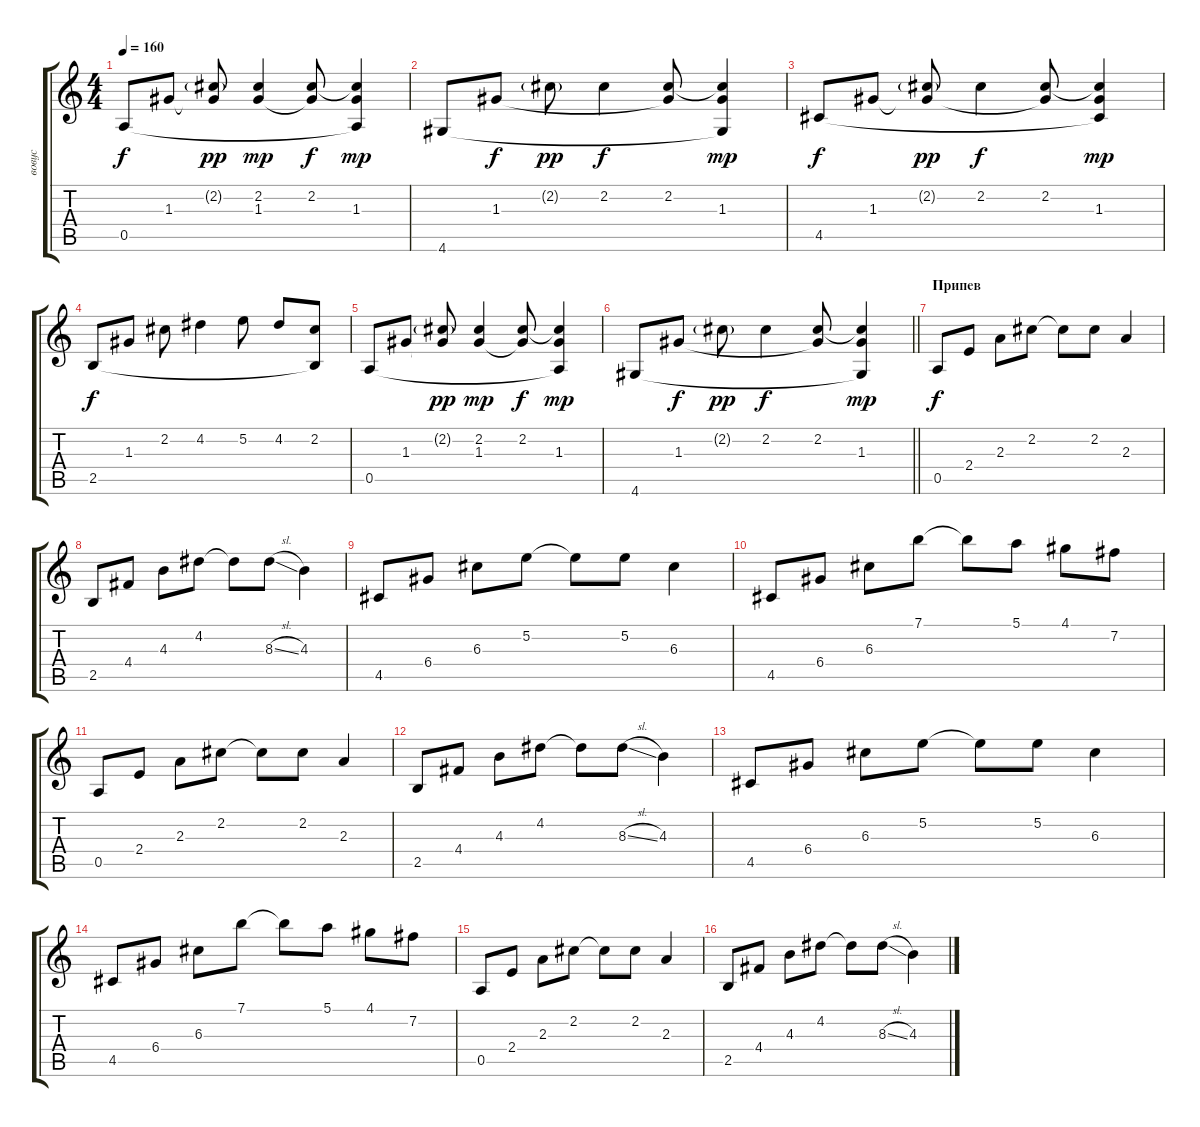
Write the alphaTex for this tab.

\track ("вовус" "вовус") {instrument acousticguitarsteel}
\staff {score tabs}
\tuning (E4 B3 G3 D3 A2 E2) {hide}
\ts (4 4)
\tempo 160
\clef g2
\ks c
0.5.8{dy f} 1.3.8 (2.2{g} 1.3{t}).8{dy pp} (2.2 1.3).4{dy mp} (2.2 1.3{t}).8{dy f} (2.2{t} 1.3 0.5{t}).4{dy mp} |
4.6.8 1.3.8{dy f} 2.2{g}.8{dy pp} 2.2.4{dy f} (2.2 1.3{t}).8 (2.2{t} 1.3 4.6{t}).4{dy mp} |
4.5.8{dy f} 1.3.8 (2.2{g} 1.3{t}).8{dy pp} 2.2.4{dy f} (2.2 1.3{t}).8 (2.2{t} 1.3 4.5{t}).4{dy mp} |
2.5.8{dy f} 1.3.8 2.2.8 4.2.4 5.2.8 4.2.8 (2.2 2.5{t}).8 |
0.5.8 1.3.8 (2.2{g} 1.3{t}).8{dy pp} (2.2 1.3).4{dy mp} (2.2 1.3{t}).8{dy f} (2.2{t} 1.3 0.5{t}).4{dy mp} |
\barLineRight lightlight
4.6.8 1.3.8{dy f} 2.2{g}.8{dy pp} 2.2.4{dy f} (2.2 1.3{t}).8 (2.2{t} 1.3 4.6{t}).4{dy mp} |
\section ("" "Припев ")
0.5.8{dy f volume 13} 2.4.8 2.3.8 2.2.8 2.2{t}.8 2.2.8 2.3.4 |
2.5.8 4.4.8 4.3.8 4.2.8 4.2{t}.8 8.3{sl}.8 4.3.4 |
4.5.8 6.4.8 6.3.8 5.2.8 5.2{t}.8 5.2.8 6.3.4 |
4.5.8 6.4.8 6.3.8 7.1.8 7.1{t}.8 5.1.8 4.1.8 7.2.8 |
0.5.8 2.4.8 2.3.8 2.2.8 2.2{t}.8 2.2.8 2.3.4 |
2.5.8 4.4.8 4.3.8 4.2.8 4.2{t}.8 8.3{sl}.8 4.3.4 |
4.5.8 6.4.8 6.3.8 5.2.8 5.2{t}.8 5.2.8 6.3.4 |
4.5.8 6.4.8 6.3.8 7.1.8 7.1{t}.8 5.1.8 4.1.8 7.2.8 |
0.5.8 2.4.8 2.3.8 2.2.8 2.2{t}.8 2.2.8 2.3.4 |
2.5.8 4.4.8 4.3.8 4.2.8 4.2{t}.8 8.3{sl}.8 4.3.4
